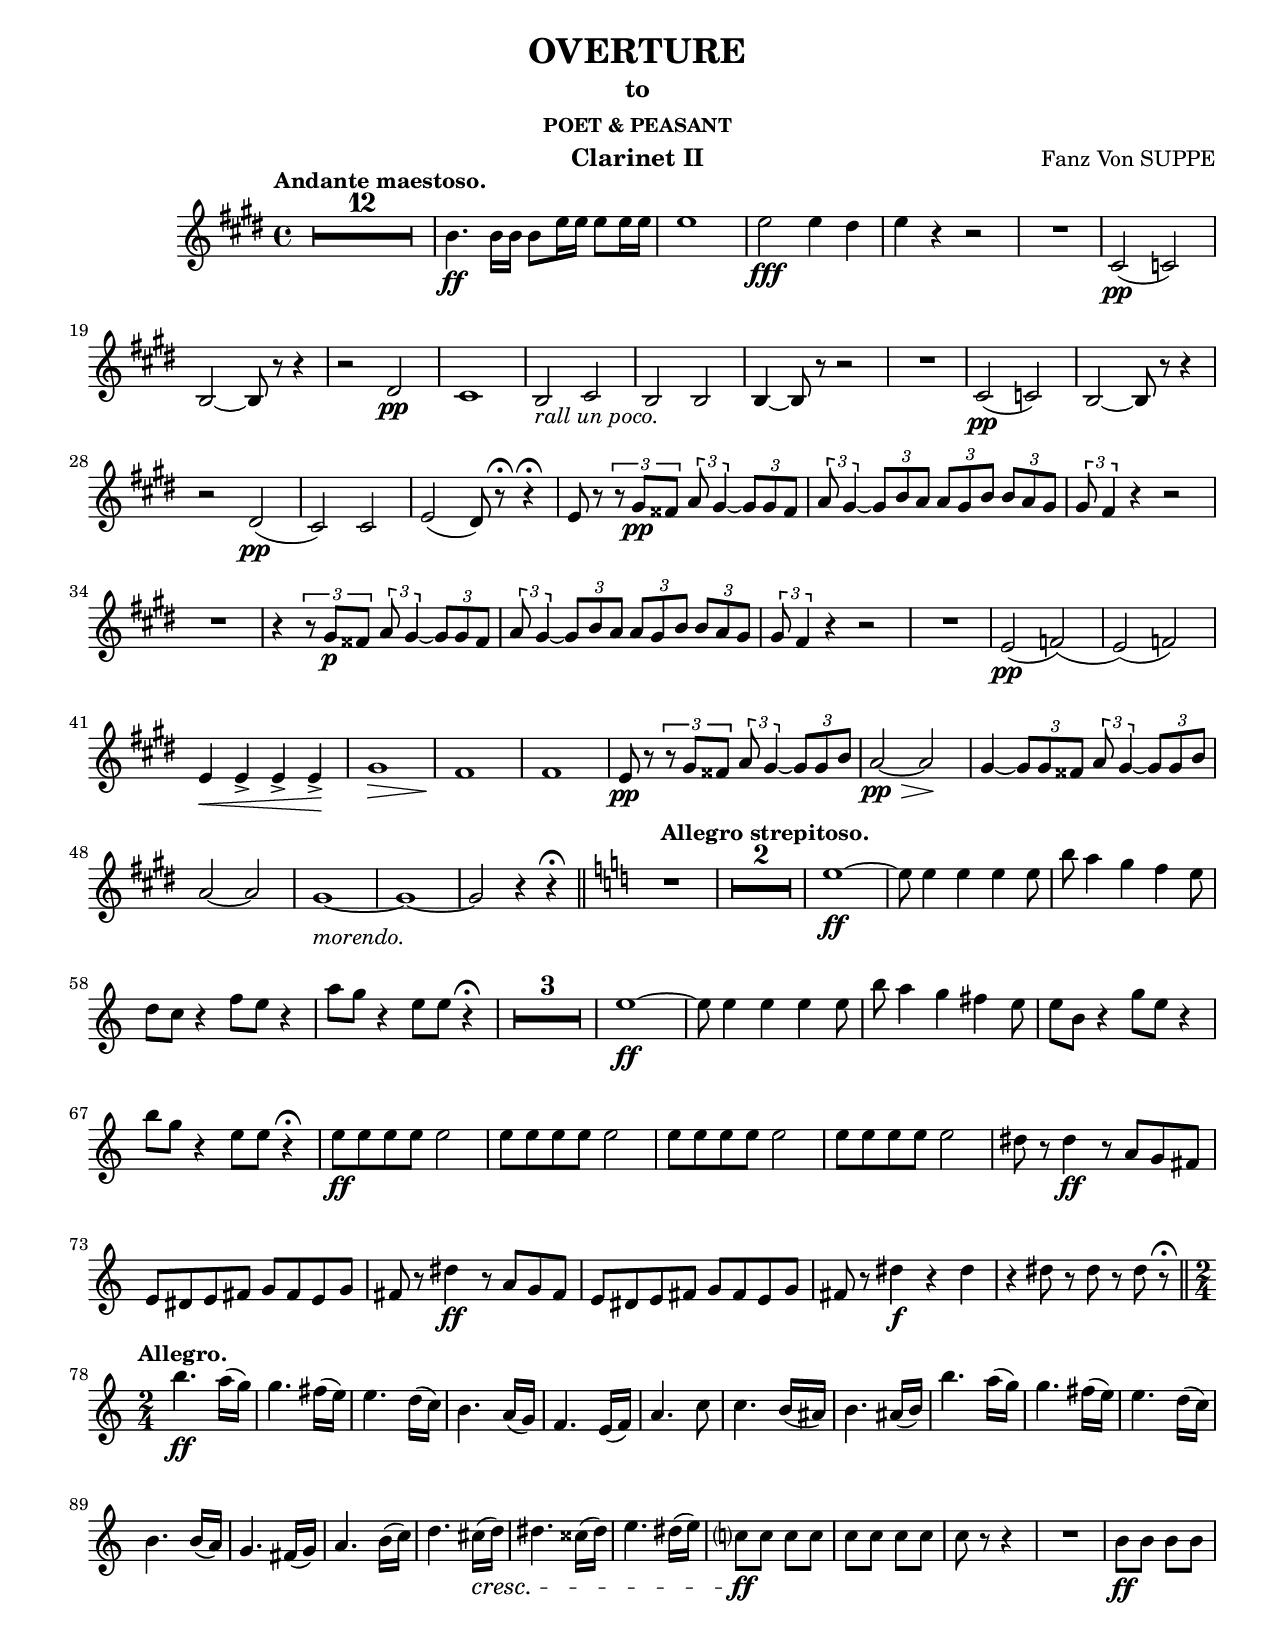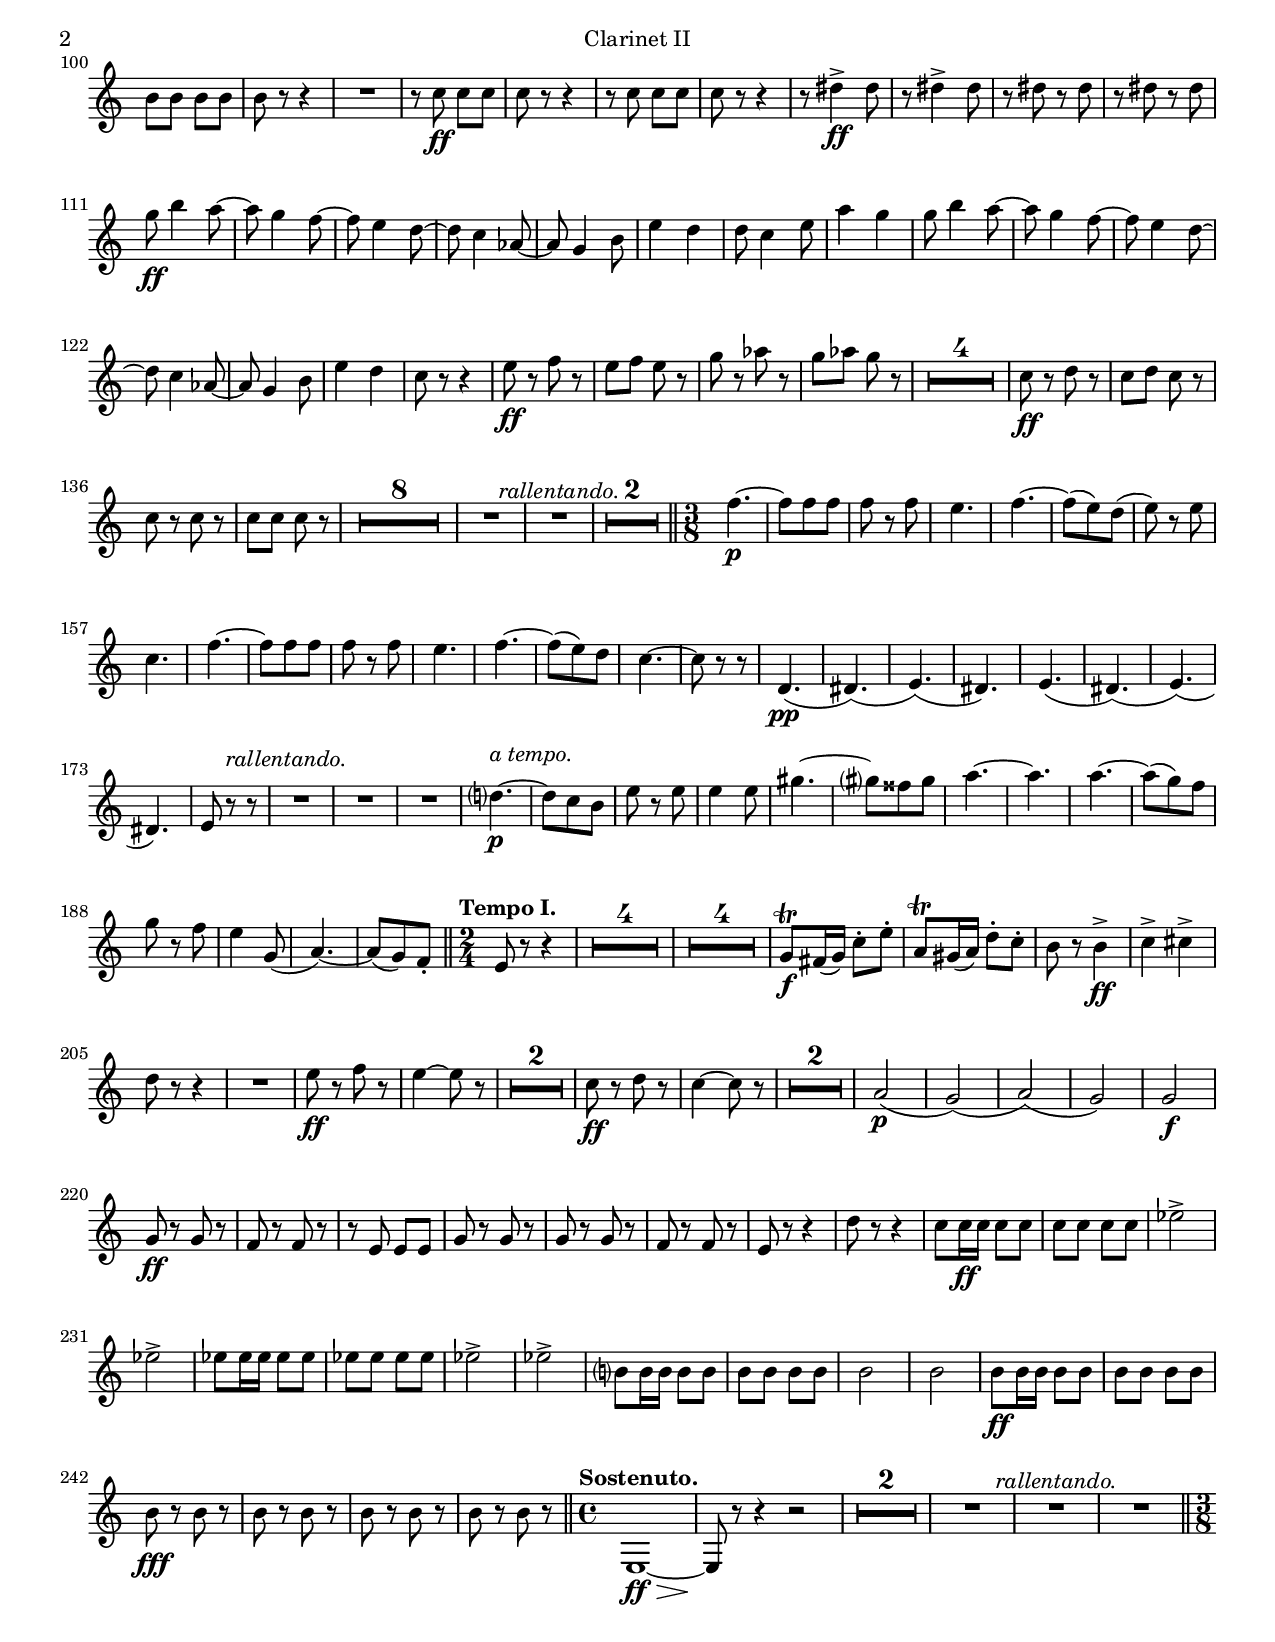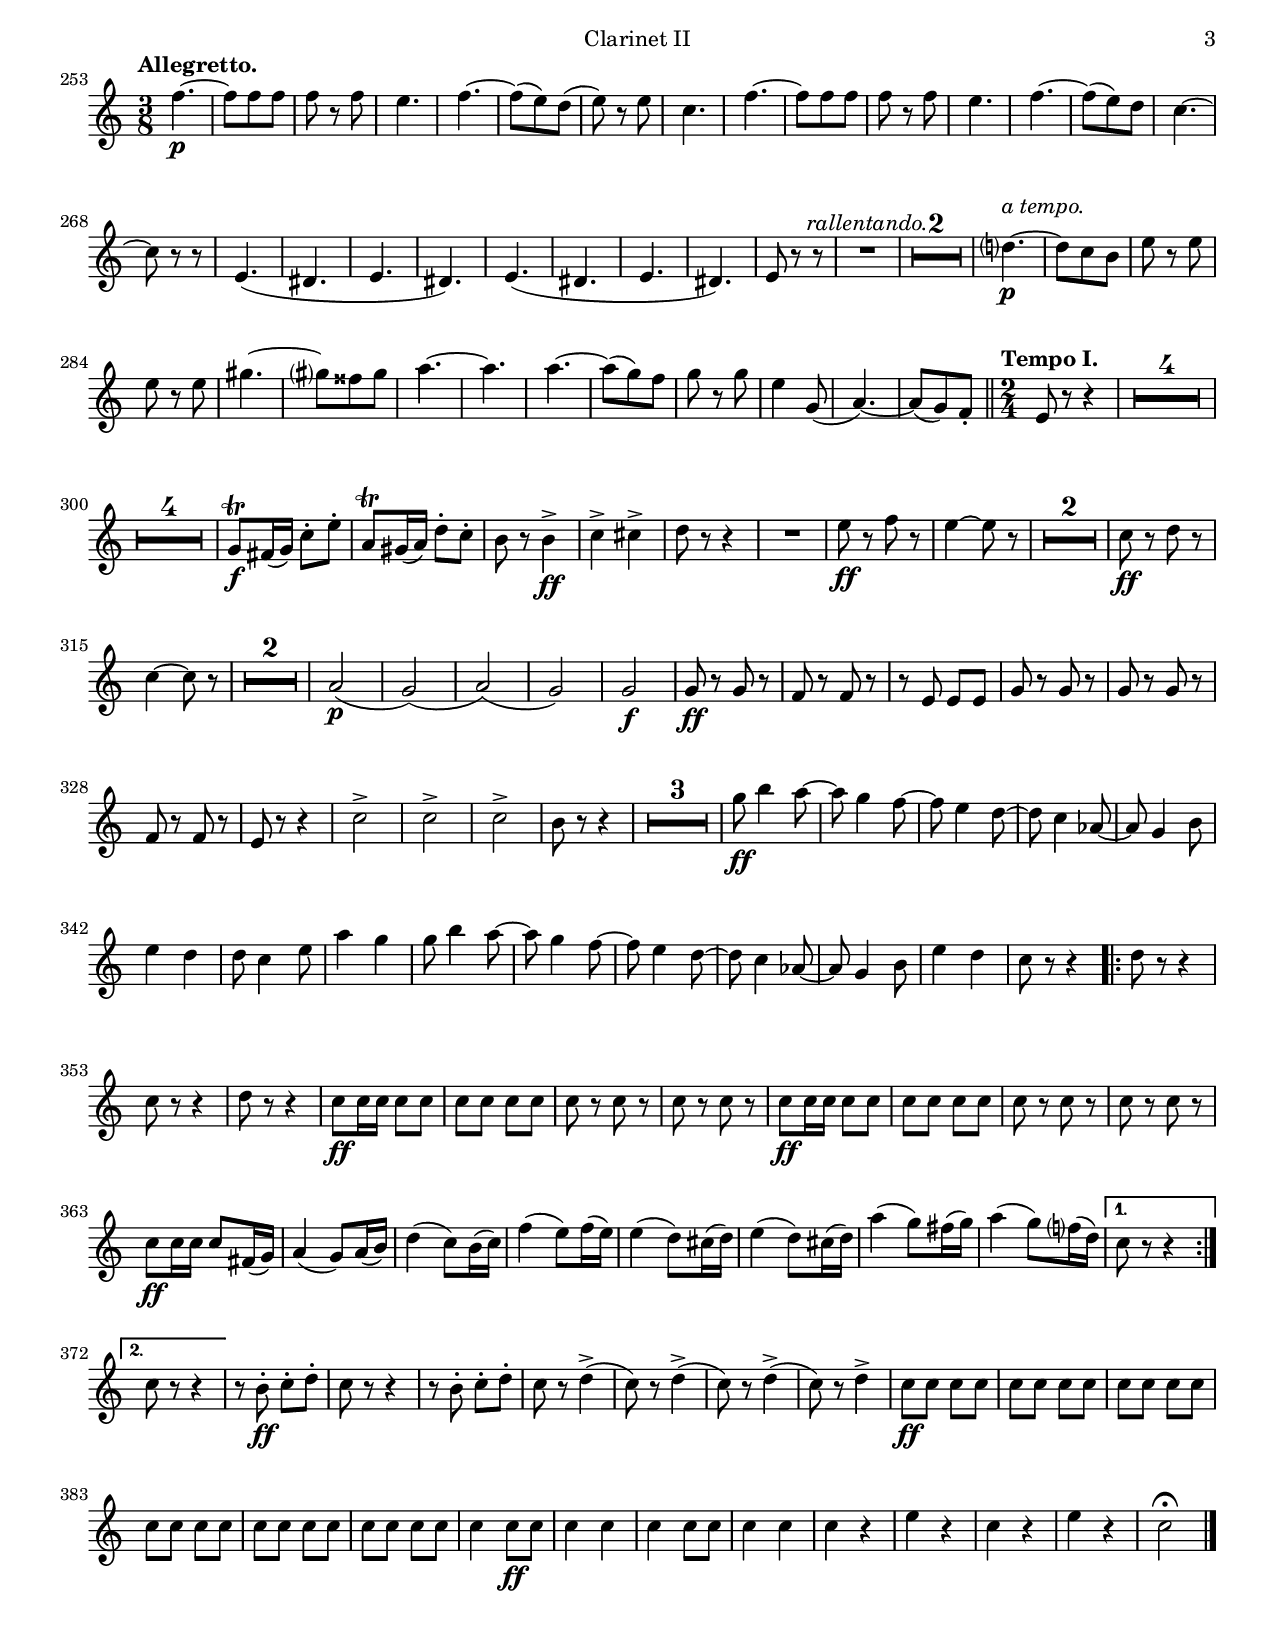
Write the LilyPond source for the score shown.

% This LilyPond file was generated by Rosegarden 16.06
\include "english.ly"
\version "2.18.2"
\header {
    title = "OVERTURE"
    subtitle = "to"
    subsubtitle = "POET & PEASANT"
    composer = "Fanz Von SUPPE"
    instrument = "Clarinet II"
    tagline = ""
}
#(set-global-staff-size 19)
#(set-default-paper-size "letter")
\paper {
  system-system-spacing #'basic-distance = #14
}
\score {
    << % common
    \context Staff = "track 1" << 
        \set Score.skipBars = ##t
        \context Voice = "voice 1" {
            \override Voice.TextScript #'padding = #2.0
            \override MultiMeasureRest #'expand-limit = 1
            \time 4/4
            \clef "treble"
            \transpose bf c' {
            \key d \major
            \tempo "Andante maestoso."
            R1*12  |
            a' 4. \ff a' 16 a' a' 8 d'' 16 d'' d'' 8 d'' 16 d''  |
            d'' 1  |
            d'' 2 \fff d'' 4 cs''  |
            d'' 4 r r2  |
            R1  |
            b 2 \pp ( bf )  |
            a 2 ~ a 8 r r4  |
            r2 cs' \pp  |
            b 1  |
            a 2 _\markup { \italic "rall un poco." } b  |
            a 2 a  |
            a 4 ~ a 8 r r2  |
            R1  |
            b 2 \pp( bf )  |
            a 2 ~ a 8 r r4  |
            r2 cs' \pp (  |
            b 2 ) b  |
            d' 2 ( cs' 8 ) r \fermata r4 \fermata  |
            d' 8 r \times 2/3 { r fs' \pp es' } \times 2/3 { g' fs' 4 ~ } \times 2/3 { fs' 8 fs' es' }  |
            \times 2/3 { g' 8 fs' 4 ~ } \times 2/3 { fs' 8 a' g' } \times 2/3 { g' fs' a' } \times 2/3 { a' g' fs' }  |
            \times 2/3 { fs' 8 e' 4 } r r2  |
            R1  |
            r4 \times 2/3 { r8 fs' \p es' } \times 2/3 { g' fs' 4 ~ } \times 2/3 { fs' 8 fs' es' }  |
            \times 2/3 { g' 8 fs' 4 ~ } \times 2/3 { fs' 8 a' g' } \times 2/3 { g' fs' a' } \times 2/3 { a' g' fs' }  |
            \times 2/3 { fs' 8 e' 4 } r r2  |
            R1  |
            d' 2 \pp ( ef' ) (  |
            d' 2 ) ( ef' )  |
            d' 4 \< d' -> d' -> d' -> \!  |
            fs' 1 \>  |
            e' 1 \!  |
            e' 1  |
            d' 8 \pp r \times 2/3 { r fs' es' } \times 2/3 { g' fs' 4 ~ } \times 2/3 { fs' 8 fs' a' }  |
            g' 2 \pp \> ~ g' \!  |
            fs' 4 ~ \times 2/3 { fs' 8 fs' es' } \times 2/3 { g' fs' 4 ~ } \times 2/3 { fs' 8 fs' a' }  |
            g' 2 ~ g'  |
            fs' 1 ~ _\markup { \italic "morendo." }  |
            fs' 1 ~  |
            fs' 2 r4 r \fermata \bar "||"
            } %transpose
            \key c \major
            \tempo "Allegro strepitoso."
            R1  |
            R1*2  |
            e'' 1 \ff ~  |
            e'' 8 e'' 4 e'' e'' e'' 8  |
            b'' 8 a'' 4 g'' f'' e'' 8  |
            d'' 8 c'' r4 f'' 8 e'' r4  |
            a'' 8 g'' r4 e'' 8 e'' r4 \fermata  |
            R1*3  |
            e'' 1 \ff ~  |
            e'' 8 e'' 4 e'' e'' e'' 8  |
            b'' 8 a'' 4 g'' fs'' e'' 8  |
            e'' 8 b' r4 g'' 8 e'' r4  |
            b'' 8 g'' r4 e'' 8 e'' r4 \fermata  |
            e'' 8 \ff e'' e'' e'' e'' 2  |
            e'' 8 e'' e'' e'' e'' 2  |
            e'' 8 e'' e'' e'' e'' 2  |
            e'' 8 e'' e'' e'' e'' 2  |
            ds'' 8 r ds'' 4 \ff r8 a' g' fs'  |
            e' 8 ds' e' fs' g' fs' e' g'  |
            fs' 8 r ds'' 4 \ff r8 a' g' fs'  |
            e' 8 ds' e' fs' g' fs' e' g'  |
            fs' 8 r ds'' 4 \f r ds''  |
            r4 ds'' 8 r ds'' r ds'' r \fermata \bar "||"
            \time 2/4
            \tempo "Allegro."
            b'' 4. \ff a'' 16 ( g'' )  |
            g'' 4. fs'' 16 ( e'' )  |
            e'' 4. d'' 16 ( c'' )  |
            b' 4. a' 16 ( g' )  |
            f' 4. e' 16 ( f' )  |
            a' 4. c'' 8  |
            c'' 4. b' 16 ( as' )  |
            b' 4. as' 16 ( b' )  |
            b'' 4. a'' 16 ( g'' )  |
            g'' 4. fs'' 16 ( e'' )  |
            e'' 4. d'' 16 ( c'' )  |
            b' 4. b' 16 ( a' )  |
            g' 4. fs' 16 ( g' )  |
            a' 4. b' 16 ( c'' )  |
            d'' 4. cs'' 16 \cresc ( d'' )  |
            ds'' 4. css'' 16 ( ds'' )  |
            e'' 4. ds'' 16 ( e'' )  |
            c''? 8 \ff c'' c'' c''  |
            c'' 8 c'' c'' c''  |
            c'' 8 r r4  |
            R2  |
            b' 8 \ff b' b' b'  |
            b' 8 b' b' b'  |
            b' 8 r r4  |
            R2  |
            r8 c'' \ff c'' c''  |
            c'' 8 r r4  |
            r8 c'' c'' c''  |
            c'' 8 r r4  |
            r8 ds'' 4 -> \ff ds'' 8  |
            r8 ds'' 4 -> ds'' 8  |
            r8 ds'' r ds''  |
            r8 ds'' r ds''  |
            g'' 8 \ff b'' 4 a'' 8 ~  |
            a'' 8 g'' 4 f'' 8 ~  |
            f'' 8 e'' 4 d'' 8 ~  |
            d'' 8 c'' 4 af' 8 ~  |
            af' 8 g' 4 b' 8  |
            e'' 4 d''  |
            d'' 8 c'' 4 e'' 8  |
            a'' 4 g''  |
            g'' 8 b'' 4 a'' 8 ~  |
            a'' 8 g'' 4 f'' 8 ~  |
            f'' 8 e'' 4 d'' 8 ~  |
            d'' 8 c'' 4 af' 8 ~  |
            af' 8 g' 4 b' 8  |
            e'' 4 d''  |
            c'' 8 r r4  |
            e'' 8 \ff r f'' r  |
            e'' 8 f'' e'' r  |
            g'' 8 r af'' r  |
            g'' 8 af'' g'' r  |
            R2*4  |
            c'' 8 \ff r d'' r  |
            c'' 8 d'' c'' r  |
            c'' 8 r c'' r  |
            c'' 8 c'' c'' r  |
            R2*8  |
            R2  |
            R2 ^\markup { \italic "rallentando." }  |
            R2*2 \bar "||"
            \time 3/8
            f'' 4. \p ~  |
            f'' 8 f'' f''  |
            f'' 8 r f''  |
            e'' 4.  |
            f'' 4. ~  |
            f'' 8 ( e'' ) d'' (  |
            e'' 8 ) r e''  |
            c'' 4.  |
            f'' 4. ~  |
            f'' 8 f'' f''  |
            f'' 8 r f''  |
            e'' 4.  |
            f'' 4. ~  |
            f'' 8 ( e'' ) d''  |
            c'' 4. ~  |
            c'' 8 r r  |
            d' 4. \pp (  |
            ds' 4. ) (  |
            e' 4. ) (  |
            ds' 4. )  |
            e' 4. (  |
            ds' 4. ) (  |
            e' 4. ) (  |
            ds' 4. )  |
            e' 8 r ^\markup { \italic "rallentando." } r  |
            R4.  |
            R4.  |
            R4.  |
            d''? 4. \p ^\markup { \italic "a tempo." } ~  |
            d'' 8 c'' b'  |
            e'' 8 r e''  |
            e'' 4 e'' 8  |
            gs'' 4. ~  |
            gs''? 8 fss'' gs''  |
            a'' 4. ~  |
            a'' 4.  |
            a'' 4. ~  |
            a'' 8 ( g'' ) f''  |
            g'' 8 r f''  |
            e'' 4 g' 8 (  |
            a' 4. ) ~  |
            a' 8 ( g' ) f' -. \bar "||"
            \time 2/4
            \tempo "Tempo I."
            e' 8 r r4  |
            R2*4  |
            R2*4  |
            g' 8 \f \trill fs' 16 ( g' ) c'' 8 -. e'' -.  |
            a' 8 \trill gs' 16 ( a' ) d'' 8 -. c'' -.  |
            b' 8 r b' 4 \ff ->  |
            c'' 4 -> cs'' ->  |
            d'' 8 r r4  |
            R2  |
            e'' 8 \ff r f'' r  |
            e'' 4 ~ e'' 8 r  |
            R2*2  |
            c'' 8 \ff r d'' r  |
            c'' 4 ~ c'' 8 r  |
            R2*2  |
            a' 2 \p (  |
            g' 2 ) (  |
            a' 2 ) (  |
            g' 2 )  |
            g' 2 \f  |
            g' 8 \ff r g' r  |
            f' 8 r f' r  |
            r8 e' e' e'  |
            g' 8 r g' r  |
            g' 8 r g' r  |
            f' 8 r f' r  |
            e' 8 r r4  |
            d'' 8 r r4  |
            c'' 8 c'' 16 \ff c'' c'' 8 c''  |
            c'' 8 c'' c'' c''  |
            ef'' 2 ->  |
            ef'' 2 ->  |
            ef'' 8 ef'' 16 ef'' ef'' 8 ef''  |
            ef'' 8 ef'' ef'' ef''  |
            ef'' 2 ->  |
            ef'' 2 ->  |
            b'? 8 b' 16 b' b' 8 b'  |
            b' 8 b' b' b'  |
            b' 2  |
            b' 2  |
            b' 8 \ff b' 16 b' b' 8 b'  |
            b' 8 b' b' b'  |
            b' 8 \fff r b' r  |
            b' 8 r b' r  |
            b' 8 r b' r  |
            b' 8 r b' r \bar "||"
            \time 4/4
            \tempo "Sostenuto."
            e 1 \ff \> ~  |
            e 8 \! r r4 r2  |
            R1*2  |
            R1  |
            R1 ^\markup { \italic "rallentando." }  |
            R1 \bar "||"
            \time 3/8
            \tempo "Allegretto."
            f'' 4. \p ~  |
            f'' 8 f'' f''  |
            f'' 8 r f''  |
            e'' 4.  |
            f'' 4. ~  |
            f'' 8 ( e'' ) d'' (  |
            e'' 8 ) r e''  |
            c'' 4.  |
            f'' 4. ~  |
            f'' 8 f'' f''  |
            f'' 8 r f''  |
            e'' 4.  |
            f'' 4. ~  |
            f'' 8 ( e'' ) d''  |
            c'' 4. ~  |
            c'' 8 r r  |
            e' 4. (  |
            ds' 4.  |
            e' 4.  |
            ds' 4. )  |
            e' 4. (  |
            ds' 4.  |
            e' 4.  |
            ds' 4. )  |
            e' 8 r r  |
            R4. ^\markup { \italic "rallentando." }  |
            R4.*2  |
            d''? 4. \p ~ ^\markup { \italic "a tempo." }  |
            d'' 8 c'' b'  |
            e'' 8 r e''  |
            e'' 8 r e''  |
            gs'' 4. ~  |
            gs''? 8 fss'' gs''  |
            a'' 4. ~  |
            a'' 4.  |
            a'' 4. ~  |
            a'' 8 ( g'' ) f''  |
            g'' 8 r g''  |
            e'' 4 g' 8 (  |
            a' 4. ) ~  |
            a' 8 ( g' ) f' -. \bar "||"
            \time 2/4
            \tempo "Tempo I."
            e' 8 r r4  |
            R2*4  |
            R2*4  |
            g' 8 \f \trill fs' 16 ( g' ) c'' 8 -. e'' -.  |
            a' 8 \trill gs' 16 ( a' ) d'' 8 -. c'' -.  |
            b' 8 r b' 4 \ff ->  |
            c'' 4 -> cs'' ->  |
            d'' 8 r r4  |
            R2  |
            e'' 8 \ff r f'' r  |
            e'' 4 ~ e'' 8 r  |
            R2*2  |
            c'' 8 \ff r d'' r  |
            c'' 4 ~ c'' 8 r  |
            R2*2  |
            a' 2 \p (  |
            g' 2 ) (  |
            a' 2 ) (  |
            g' 2 )  |
            g' 2 \f  |
            g' 8 \ff r g' r  |
            f' 8 r f' r  |
            r8 e' e' e'  |
            g' 8 r g' r  |
            g' 8 r g' r  |
            f' 8 r f' r  |
            e' 8 r r4  |
            c'' 2 ->  |
            c'' 2 ->  |
            c'' 2 ->  |
            b' 8 r r4  |
            R2*3  |
            g'' 8 \ff b'' 4 a'' 8 ~  |
            a'' 8 g'' 4 f'' 8 ~  |
            f'' 8 e'' 4 d'' 8 ~  |
            d'' 8 c'' 4 af' 8 ~  |
            af' 8 g' 4 b' 8  |
            e'' 4 d''  |
            d'' 8 c'' 4 e'' 8  |
            a'' 4 g''  |
            g'' 8 b'' 4 a'' 8 ~  |
            a'' 8 g'' 4 f'' 8 ~  |
            f'' 8 e'' 4 d'' 8 ~  |
            d'' 8 c'' 4 af' 8 ~  |
            af' 8 g' 4 b' 8  |
            e'' 4 d''  |
            c'' 8 r r4  |
            \repeat volta 2 {
            d'' 8 r r4  |
            c'' 8 r r4  |
            d'' 8 r r4  |
            c'' 8 \ff c'' 16 c'' c'' 8 c''  |
            c'' 8 c'' c'' c''  |
            c'' 8 r c'' r  |
            c'' 8 r c'' r  |
            c'' 8 \ff c'' 16 c'' c'' 8 c''  |
            c'' 8 c'' c'' c''  |
            c'' 8 r c'' r  |
            c'' 8 r c'' r  |
            c'' 8 \ff c'' 16 c'' c'' 8 fs' 16 ( g' )  |
            a' 4 ( g' 8 ) a' 16 ( b' )  |
            d'' 4 ( c'' 8 ) b' 16 ( c'' )  |
            f'' 4 ( e'' 8 ) f'' 16 ( e'' )  |
            e'' 4 ( d'' 8 ) cs'' 16 ( d'' )  |
            e'' 4 ( d'' 8 ) cs'' 16 ( d'' )  |
            a'' 4 ( g'' 8 ) fs'' 16 ( g'' )  |
            a'' 4 ( g'' 8 ) f''? 16 ( d'' )  |
            }
            \alternative {
              { c'' 8 r r4  | }
              { c'' 8 r r4  | }
            }
            r8 b' -. \ff c'' -. d'' -.  |
            c'' 8 r r4  |
            r8 b' -. c'' -. d'' -.  |
            c'' 8 r d'' 4 -> (  |
            c'' 8 ) r d'' 4 -> (  |
            c'' 8 ) r d'' 4 -> (  |
            c'' 8 ) r d'' 4 ->  |
            c'' 8 \ff c'' c'' c''  |
            c'' 8 c'' c'' c''  |
            c'' 8 c'' c'' c''  |
            c'' 8 c'' c'' c''  |
            c'' 8 c'' c'' c''  |
            c'' 8 c'' c'' c''  |
            c'' 4 c'' 8 \ff c''  |
            c'' 4 c''  |
            c'' 4 c'' 8 c''  |
            c'' 4 c''  |
            c'' 4 r  |
            e'' 4 r  |
            c'' 4 r  |
            e'' 4 r  |
            c'' 2 \fermata  |
            \bar "|."
        } % Voice
    >> % Staff (final) ends
>> % notes
\layout {
    indent = 2.0\cm
    short-indent = 0.5\cm
    \context { \Score
      %\remove "Bar_number_engraver"
      %\override SpacingSpanner #'base-shortest-duration = #(ly:make-moment 1 10)
    }
}
} % score
